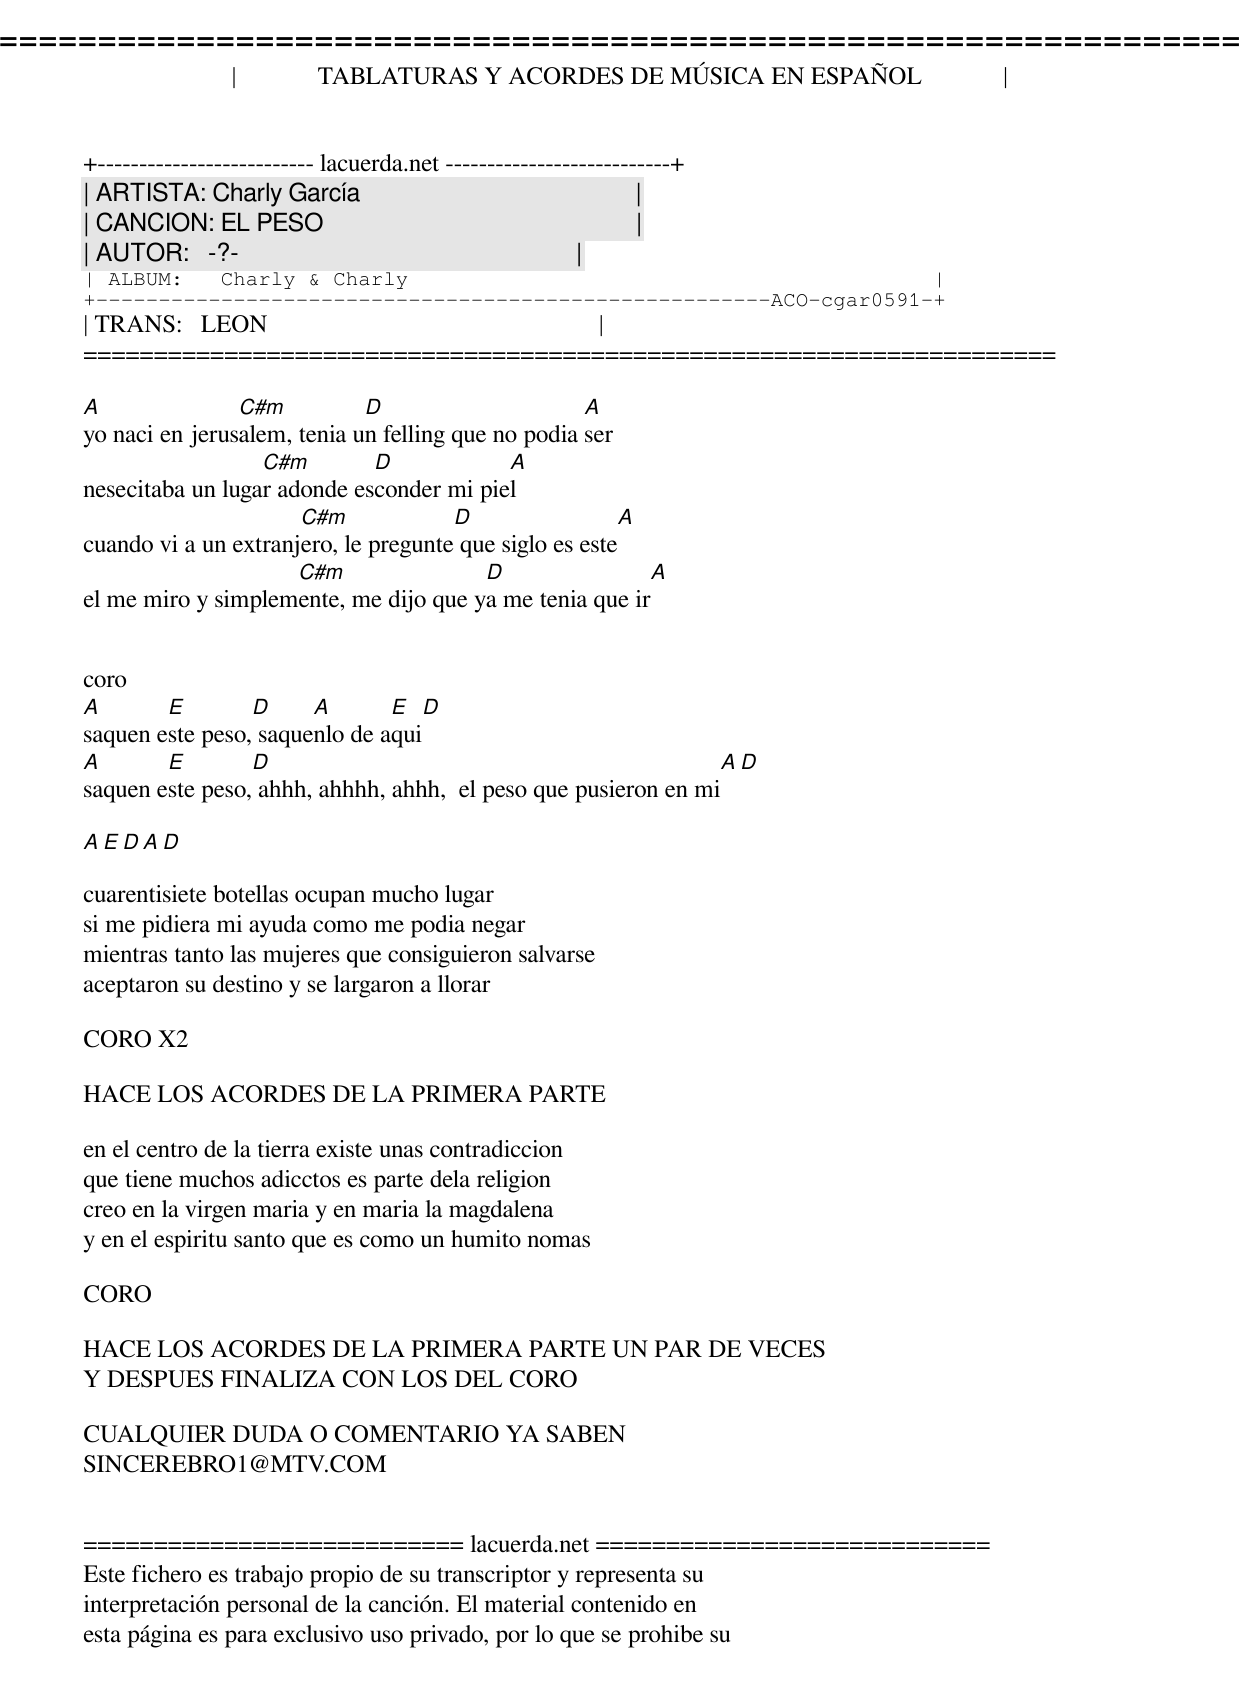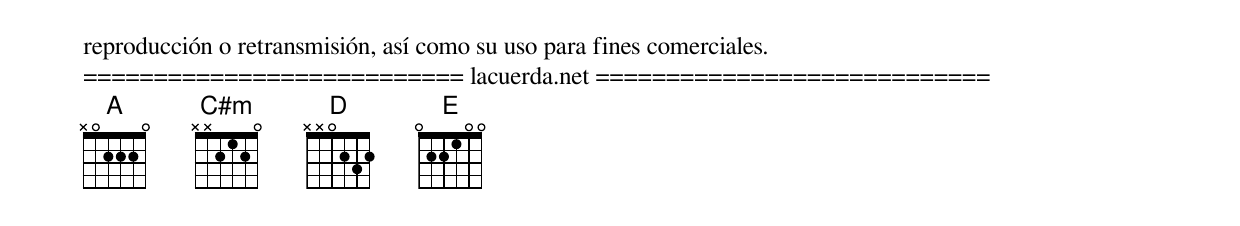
=====================================================================
|             TABLATURAS Y ACORDES DE MÚSICA EN ESPAÑOL             |
+-------------------------- lacuerda.net ---------------------------+
| ARTISTA: Charly García                                            |
| CANCION: EL PESO                                                  |
| AUTOR:   -?-                                                      |
| ALBUM:   Charly & Charly                                          |
+------------------------------------------------------ACO-cgar0591-+
| TRANS:   LEON                                                     |
=====================================================================

A               C#m          D                      A
yo naci en jerusalem, tenia un felling que no podia ser
                  C#m        D            A
nesecitaba un lugar adonde esconder mi piel
                      C#m             D                 A
cuando vi a un extranjero, le pregunte que siglo es este
                    C#m                D                      A
el me miro y simplemente, me dijo que ya me tenia que ir


coro
A       E        D     A       E        D
saquen este peso, saquenlo de aqui
A       E        D                                                       A D
saquen este peso, ahhh, ahhhh, ahhh,  el peso que pusieron en mi

A E D A D

cuarentisiete botellas ocupan mucho lugar
si me pidiera mi ayuda como me podia negar
mientras tanto las mujeres que consiguieron salvarse
aceptaron su destino y se largaron a llorar

CORO X2

HACE LOS ACORDES DE LA PRIMERA PARTE

en el centro de la tierra existe unas contradiccion
que tiene muchos adicctos es parte dela religion
creo en la virgen maria y en maria la magdalena
y en el espiritu santo que es como un humito nomas

CORO

HACE LOS ACORDES DE LA PRIMERA PARTE UN PAR DE VECES
Y DESPUES FINALIZA CON LOS DEL CORO

CUALQUIER DUDA O COMENTARIO YA SABEN
SINCEREBRO1@MTV.COM


=========================== lacuerda.net ============================
Este fichero es trabajo propio de su transcriptor y representa su
interpretación personal de la canción. El material contenido en
esta página es para exclusivo uso privado, por lo que se prohibe su
reproducción o retransmisión, así como su uso para fines comerciales.
=========================== lacuerda.net ============================
